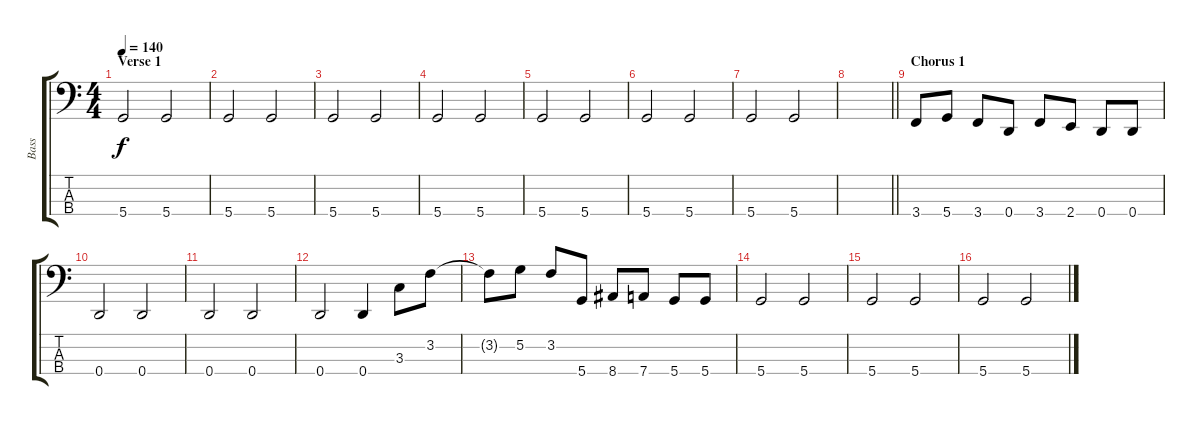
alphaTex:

\track ("Bass" "Bass") {instrument electricbassfinger}
\staff {score tabs}
\tuning (G2 D2 A1 D1) {hide}
\ts (4 4)
\section ("" "Verse 1")
\tempo 140
\clef f4
\ks c
5.4.2{dy f} 5.4.2 |
5.4.2 5.4.2 |
5.4.2 5.4.2 |
5.4.2 5.4.2 |
5.4.2 5.4.2 |
5.4.2 5.4.2 |
5.4.2 5.4.2 |
\barLineRight lightlight
|
\section ("" "Chorus 1")
3.4.8 5.4.8 3.4.8 0.4.8 3.4.8 2.4.8 0.4.8 0.4.8 |
0.4.2 0.4.2 |
0.4.2 0.4.2 |
0.4.2 0.4.4 3.3.8 3.2.8 |
3.2{t}.8 5.2.8 3.2.8 5.4.8 8.4.8 7.4.8 5.4.8 5.4.8 |
5.4.2 5.4.2 |
5.4.2 5.4.2 |
5.4.2 5.4.2
